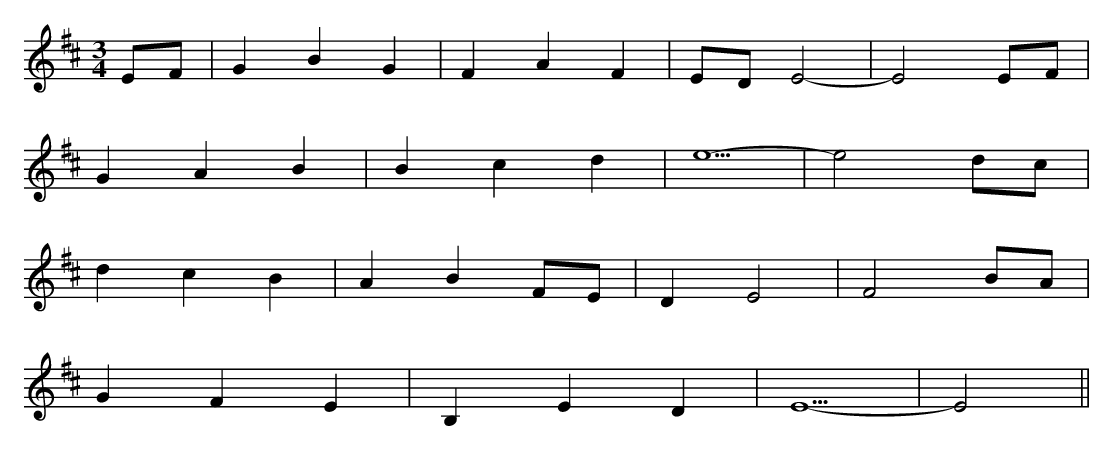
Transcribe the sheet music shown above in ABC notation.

X:1
M:3/4
K:Edor
EF|G2 B2 G2|F2 A2 F2|ED E4-|E4 EF|
G2 A2 B2|B2 c2 d2|e5-|e4 dc|
d2 c2 B2|A2 B2 FE|D2 E4|F4 BA|
G2 F2 E2|B,2 E2 D2|E5-|E4||
